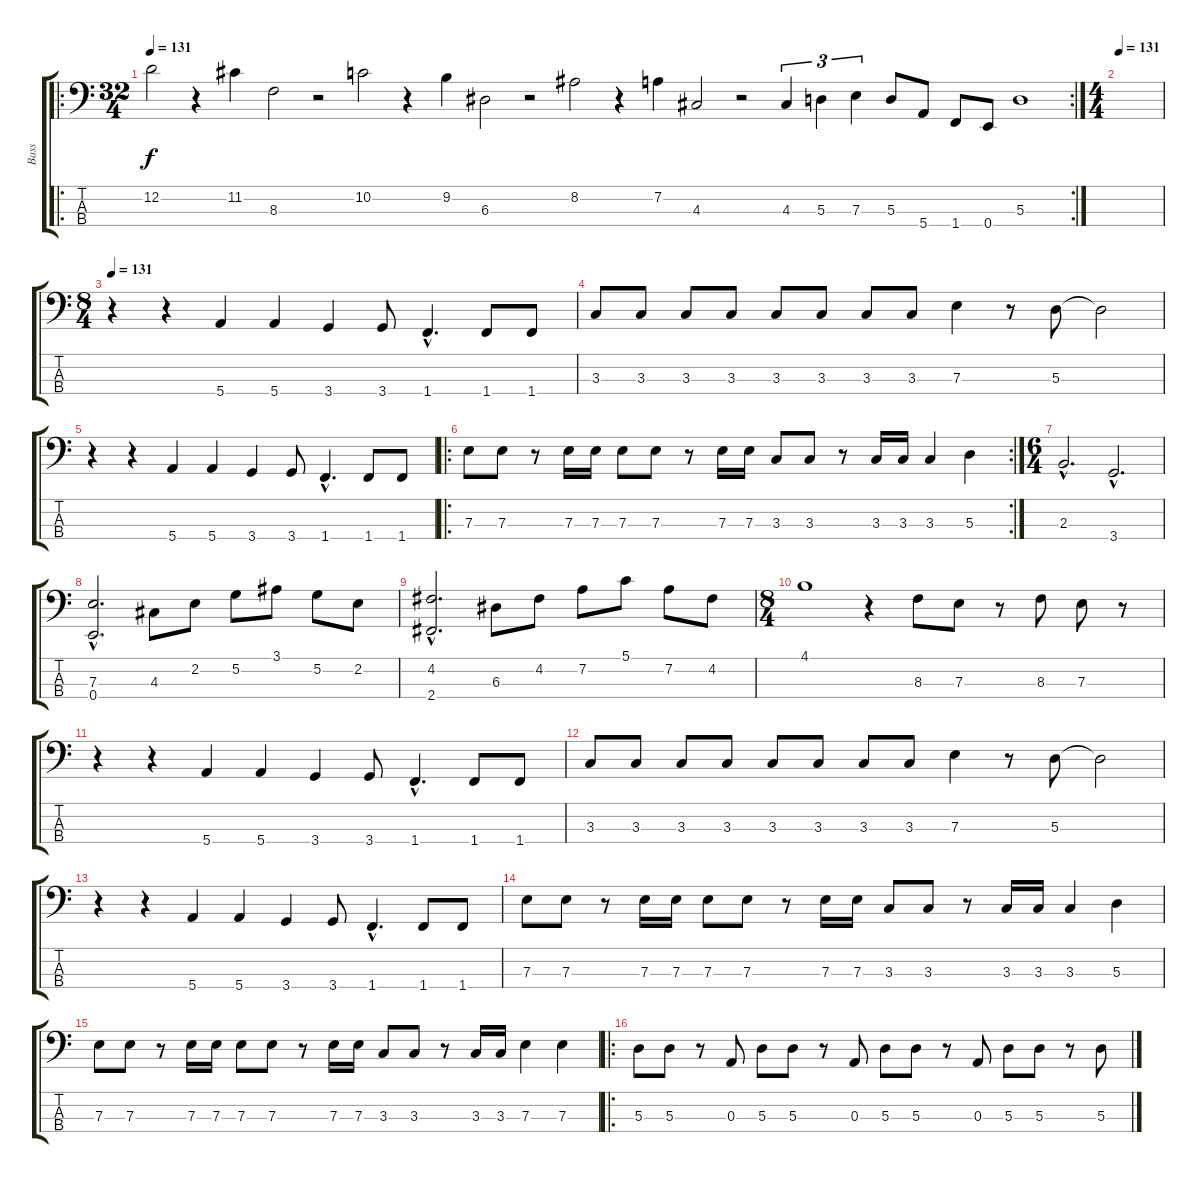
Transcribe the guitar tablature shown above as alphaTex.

\track ("Bass" "Bass") {instrument electricbasspick}
\staff {score tabs}
\tuning (G2 D2 A1 E1) {hide}
\ro
\rc 2
\ts (32 4)
\tempo 131
\tempo 68
\tempo 131
\clef f4
\ks c
12.2.2{dy f instrument electricbasspick} r.4 11.2.4 8.3.2 r.2 10.2.2 r.4 9.2.4 6.3.2 r.2 8.2.2 r.4 7.2.4 4.3.2 r.2 4.3.4{tu (3 2)} 5.3.4{tu (3 2)} 7.3.4{tu (3 2)} 5.3.8 5.4.8 1.4.8 0.4.8 5.3.1 |
\ts (4 4)
\tempo 131
|
\ts (8 4)
\tempo 131
r.4 r.4 5.4.4 5.4.4 3.4.4 3.4.8 1.4{hac}.4{d} 1.4.8 1.4.8 |
3.3.8 3.3.8 3.3.8 3.3.8 3.3.8 3.3.8 3.3.8 3.3.8 7.3.4 r.8 5.3.8 5.3{t}.2 |
r.4 r.4 5.4.4 5.4.4 3.4.4 3.4.8 1.4{hac}.4{d} 1.4.8 1.4.8 |
\ro
\rc 2
7.3.8 7.3.8 r.8 7.3.16 7.3.16 7.3.8 7.3.8 r.8 7.3.16 7.3.16 3.3.8 3.3.8 r.8 3.3.16 3.3.16 3.3.4 5.3.4 |
\ts (6 4)
2.3{hac}.2{d} 3.4{hac}.2{d} |
(7.3{hac} 0.4{hac}).2{d} 4.3.8 2.2.8 5.2.8 3.1.8 5.2.8 2.2.8 |
(4.2{hac} 2.4{hac}).2{d} 6.3.8 4.2.8 7.2.8 5.1.8 7.2.8 4.2.8 |
\ts (8 4)
4.1.1 r.4 8.3.8 7.3.8 r.8 8.3.8 7.3.8 r.8 |
r.4 r.4 5.4.4 5.4.4 3.4.4 3.4.8 1.4{hac}.4{d} 1.4.8 1.4.8 |
3.3.8 3.3.8 3.3.8 3.3.8 3.3.8 3.3.8 3.3.8 3.3.8 7.3.4 r.8 5.3.8 5.3{t}.2 |
r.4 r.4 5.4.4 5.4.4 3.4.4 3.4.8 1.4{hac}.4{d} 1.4.8 1.4.8 |
7.3.8 7.3.8 r.8 7.3.16 7.3.16 7.3.8 7.3.8 r.8 7.3.16 7.3.16 3.3.8 3.3.8 r.8 3.3.16 3.3.16 3.3.4 5.3.4 |
7.3.8 7.3.8 r.8 7.3.16 7.3.16 7.3.8 7.3.8 r.8 7.3.16 7.3.16 3.3.8 3.3.8 r.8 3.3.16 3.3.16 7.3.4 7.3.4 |
\ro
5.3.8 5.3.8 r.8 0.3.8 5.3.8 5.3.8 r.8 0.3.8 5.3.8 5.3.8 r.8 0.3.8 5.3.8 5.3.8 r.8 5.3.8
